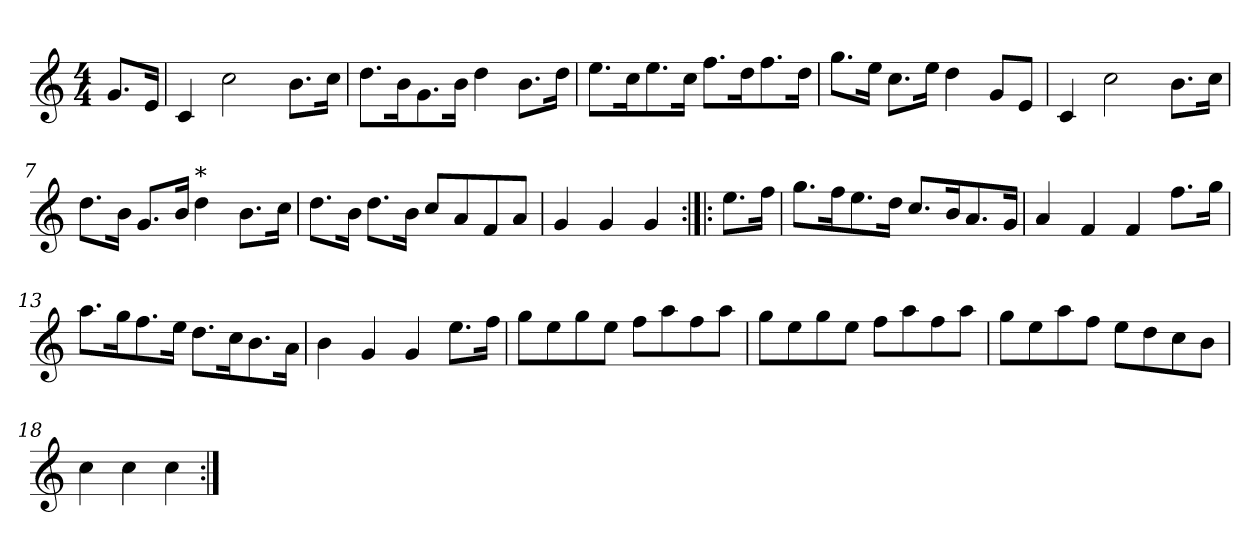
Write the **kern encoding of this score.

**kern
*part1
*staff1
*clefG2
*k[]
*M4/4
*MM180
=1
8.g/L
16e/Jk
=2
4c/
2cc\
8.b\L
16cc\Jk
=3
8.dd\L
16b\K
8.g\
16b\Jk
4dd\
8.b\L
16dd\Jk
=4
8.ee\L
16cc\K
8.ee\
16cc\Jk
8.ff\L
16dd\K
8.ff\
16dd\Jk
=5
8.gg\L
16ee\Jk
8.cc\L
16ee\Jk
4dd\
8g/L
8e/J
!!LO:LB:g=z
=6
4c/
2cc\
8.b\L
16cc\Jk
=7
8.dd\L
16b\Jk
8.g/L
16b/Jk
!LO:TX:a:t=*
4dd\
8.b\L
16cc\Jk
=8
8.dd\L
16b\Jk
8.dd\L
16b\Jk
8cc/L
8a/
8f/
8a/J
=9
4g/
4g/
4g/
!!LO:LB:g=z
=10:|!|:
8.ee\L
16ff\Jk
=11
8.gg\L
16ff\K
8.ee\
16dd\Jk
8.cc/L
16b/K
8.a/
16g/Jk
=12
4a/
4f/
4f/
8.ff\L
16gg\Jk
=13
8.aa\L
16gg\K
8.ff\
16ee\Jk
8.dd\L
16cc\K
8.b\
16a\Jk
=14
4b\
4g/
4g/
8.ee\L
16ff\Jk
!!LO:LB:g=z
=15
8gg\L
8ee\
8gg\
8ee\J
8ff\L
8aa\
8ff\
8aa\J
=16
8gg\L
8ee\
8gg\
8ee\J
8ff\L
8aa\
8ff\
8aa\J
=17
8gg\L
8ee\
8aa\
8ff\J
8ee\L
8dd\
8cc\
8b\J
=18
4cc\
4cc\
4cc\
=:|!
*-
